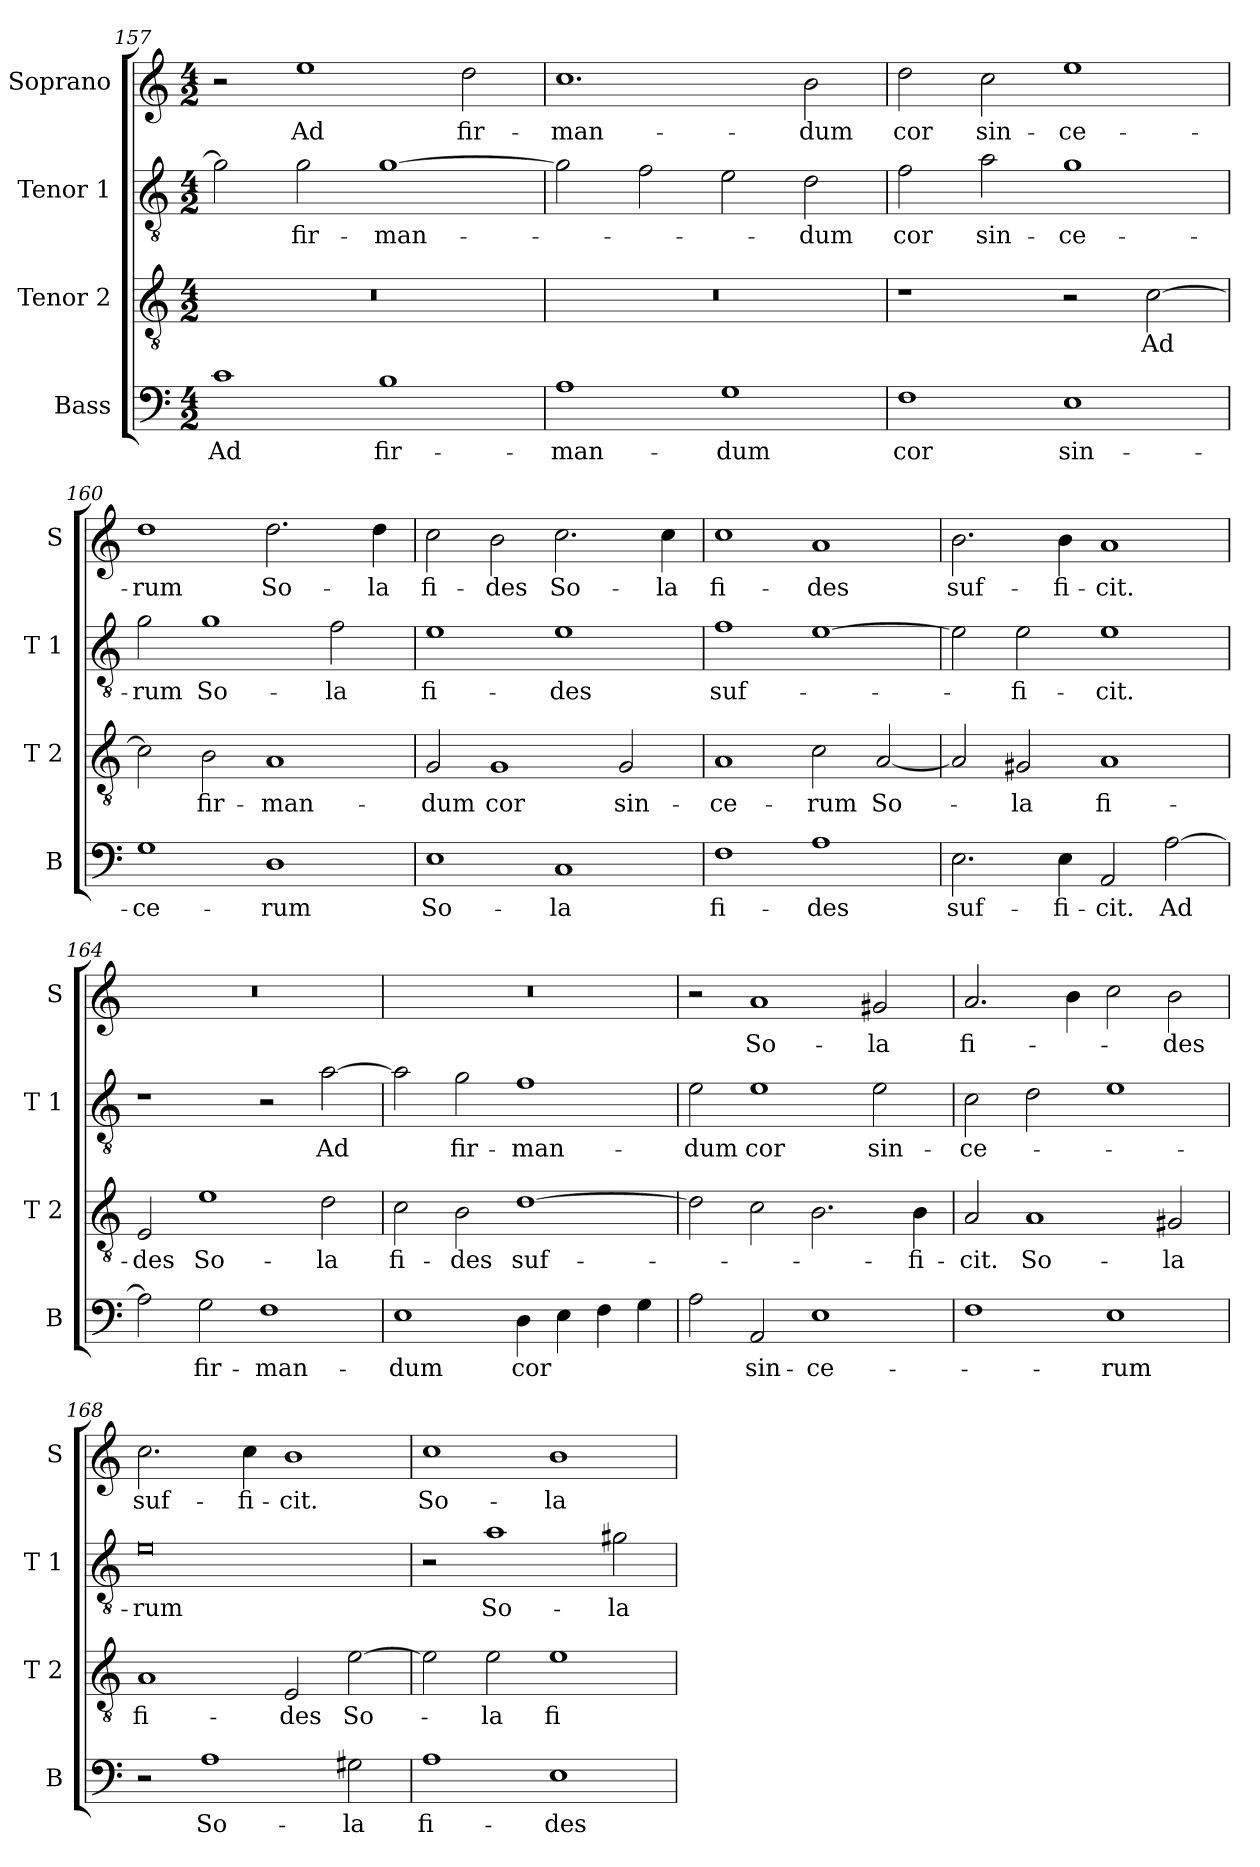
**kern	**text	**kern	**text	**kern	**text	**kern	**text
*part4	*part4	*part3	*part3	*part2	*part2	*part1	*part1
*staff4	*staff4	*staff3	*staff3	*staff2	*staff2	*staff1	*staff1
*I"Bass	*	*I"Tenor 2	*	*I"Tenor 1	*	*I"Soprano	*
*I'B	*	*I'T 2	*	*I'T 1	*	*I'S	*
!!LO:LB:g=z
*clefF4	*	*clefGv2	*	*clefGv2	*	*clefG2	*
*k[]	*	*k[]	*	*k[]	*	*k[]	*
*C:	*	*C:	*	*C:	*	*C:	*
*M4/2	*	*M4/2	*	*M4/2	*	*M4/2	*
=157	=157	=157	=157	=157	=157	=157	=157
!	!LO:LY:b	!	!	!	!	!	!
1c	Ad	0r	.	2g\]	.	2r	.
!	!	!	!	!	!LO:LY:b	!	!LO:LY:b
.	.	.	.	2g\	fir-	1ee	Ad
!	!LO:LY:b	!	!	!	!LO:LY:b	!	!
1B	fir-	.	.	[1g	-man-	.	.
!	!	!	!	!	!	!	!LO:LY:b
.	.	.	.	.	.	2dd\	fir-
=158	=158	=158	=158	=158	=158	=158	=158
!	!LO:LY:b	!	!	!	!	!	!LO:LY:b
1A	-man-	0r	.	2g\]	.	1.cc	-man-
.	.	.	.	2f\	.	.	.
!	!LO:LY:b	!	!	!	!	!	!
1G	-dum	.	.	2e\	.	.	.
!	!	!	!	!	!LO:LY:b	!	!LO:LY:b
.	.	.	.	2d\	-dum	2b\	-dum
=159	=159	=159	=159	=159	=159	=159	=159
!	!LO:LY:b	!	!	!	!LO:LY:b	!	!LO:LY:b
1F	cor	1r	.	2f\	cor	2dd\	cor
!	!	!	!	!	!LO:LY:b	!	!LO:LY:b
.	.	.	.	2a\	sin-	2cc\	sin-
!	!LO:LY:b	!	!	!	!LO:LY:b	!	!LO:LY:b
1E	sin-	2r	.	1g	-ce-	1ee	-ce-
!	!	!	!LO:LY:b	!	!	!	!
.	.	[2c\	Ad	.	.	.	.
=160	=160	=160	=160	=160	=160	=160	=160
!	!LO:LY:b	!	!	!	!LO:LY:b	!	!LO:LY:b
1G	-ce-	2c\]	.	2g\	-rum	1dd	-rum
!	!	!	!LO:LY:b	!	!LO:LY:b	!	!
.	.	2B\	fir-	1g	So-	.	.
!	!LO:LY:b	!	!LO:LY:b	!	!	!	!LO:LY:b
1D	-rum	1A	-man-	.	.	2.dd\	So-
!	!	!	!	!	!LO:LY:b	!	!
.	.	.	.	2f\	-la	.	.
!	!	!	!	!	!	!	!LO:LY:b
.	.	.	.	.	.	4dd\	-la
=161	=161	=161	=161	=161	=161	=161	=161
!	!LO:LY:b	!	!LO:LY:b	!	!LO:LY:b	!	!LO:LY:b
1E	So-	2G/	-dum	1e	fi-	2cc\	fi-
!	!	!	!LO:LY:b	!	!	!	!LO:LY:b
.	.	1G	cor	.	.	2b\	-des
!	!LO:LY:b	!	!	!	!LO:LY:b	!	!LO:LY:b
1C	-la	.	.	1e	-des	2.cc\	So-
!	!	!	!LO:LY:b	!	!	!	!
.	.	2G/	sin-	.	.	.	.
!	!	!	!	!	!	!	!LO:LY:b
.	.	.	.	.	.	4cc\	-la
=162	=162	=162	=162	=162	=162	=162	=162
!	!LO:LY:b	!	!LO:LY:b	!	!LO:LY:b	!	!LO:LY:b
1F	fi-	1A	-ce-	1f	suf-	1cc	fi-
!	!LO:LY:b	!	!LO:LY:b	!	!	!	!LO:LY:b
1A	-des	2c\	-rum	[1e	.	1a	-des
!	!	!	!LO:LY:b	!	!	!	!
.	.	[2A/	So-	.	.	.	.
!!LO:PB:g=z
=163	=163	=163	=163	=163	=163	=163	=163
!	!LO:LY:b	!	!	!	!	!	!LO:LY:b
2.E\	suf-	2A/]	.	2e\]	.	2.b\	suf-
!	!	!	!LO:LY:b	!	!LO:LY:b	!	!
.	.	2G#X/	-la	2e\	-fi-	.	.
!	!LO:LY:b	!	!	!	!	!	!LO:LY:b
4E\	-fi-	.	.	.	.	4b\	-fi-
!	!LO:LY:b	!	!LO:LY:b	!	!LO:LY:b	!	!LO:LY:b
2AA/	-cit.	1A	fi-	1e	-cit.	1a	-cit.
!	!LO:LY:b	!	!	!	!	!	!
[2A\	Ad	.	.	.	.	.	.
=164	=164	=164	=164	=164	=164	=164	=164
!	!	!	!LO:LY:b	!	!	!	!
2A\]	.	2E/	-des	1r	.	0r	.
!	!LO:LY:b	!	!LO:LY:b	!	!	!	!
2G\	fir-	1e	So-	.	.	.	.
!	!LO:LY:b	!	!	!	!	!	!
1F	-man-	.	.	2r	.	.	.
!	!	!	!LO:LY:b	!	!LO:LY:b	!	!
.	.	2d\	-la	[2a\	Ad	.	.
=165	=165	=165	=165	=165	=165	=165	=165
!	!LO:LY:b	!	!LO:LY:b	!	!	!	!
1E	-dum	2c\	fi-	2a\]	.	0r	.
!	!	!	!LO:LY:b	!	!LO:LY:b	!	!
.	.	2B\	-des	2g\	fir-	.	.
!	!LO:LY:b	!	!LO:LY:b	!	!LO:LY:b	!	!
4D\	cor	[1d	suf-	1f	-man-	.	.
4E\	.	.	.	.	.	.	.
4F\	.	.	.	.	.	.	.
4G\	.	.	.	.	.	.	.
=166	=166	=166	=166	=166	=166	=166	=166
!	!	!	!	!	!LO:LY:b	!	!
2A\	.	2d\]	.	2e\	-dum	2r	.
!	!LO:LY:b	!	!	!	!LO:LY:b	!	!LO:LY:b
2AA/	sin-	2c\	.	1e	cor	1a	So-
!	!LO:LY:b	!	!	!	!	!	!
1E	-ce-	2.B\	.	.	.	.	.
!	!	!	!	!	!LO:LY:b	!	!LO:LY:b
.	.	.	.	2e\	sin-	2g#X/	-la
!	!	!	!LO:LY:b	!	!	!	!
.	.	4B\	-fi-	.	.	.	.
=167	=167	=167	=167	=167	=167	=167	=167
!	!	!	!LO:LY:b	!	!LO:LY:b	!	!LO:LY:b
1F	.	2A/	-cit.	2c\	-ce-	2.a/	fi-
!	!	!	!LO:LY:b	!	!	!	!
.	.	1A	So-	2d\	.	.	.
.	.	.	.	.	.	4b\	.
!	!LO:LY:b	!	!	!	!	!	!
1E	-rum	.	.	1e	.	2cc\	.
!	!	!	!LO:LY:b	!	!	!	!LO:LY:b
.	.	2G#X/	-la	.	.	2b\	-des
=168	=168	=168	=168	=168	=168	=168	=168
!	!	!	!LO:LY:b	!	!LO:LY:b	!	!LO:LY:b
2r	.	1A	fi-	0e	-rum	2.cc\	suf-
!	!LO:LY:b	!	!	!	!	!	!
1A	So-	.	.	.	.	.	.
!	!	!	!	!	!	!	!LO:LY:b
.	.	.	.	.	.	4cc\	-fi-
!	!	!	!LO:LY:b	!	!	!	!LO:LY:b
.	.	2E/	-des	.	.	1b	-cit.
!	!LO:LY:b	!	!LO:LY:b	!	!	!	!
2G#X\	-la	[2e\	So-	.	.	.	.
!!LO:LB:g=z
=169	=169	=169	=169	=169	=169	=169	=169
!	!LO:LY:b	!	!	!	!	!	!LO:LY:b
1A	fi-	2e\]	.	2r	.	1cc	So-
!	!	!	!LO:LY:b	!	!LO:LY:b	!	!
.	.	2e\	-la	1a	So-	.	.
!	!LO:LY:b	!	!LO:LY:b	!	!	!	!LO:LY:b
1E	-des	1e	fi-	.	.	1b	-la
!	!	!	!	!	!LO:LY:b	!	!
.	.	.	.	2g#X\	-la	.	.
=	=	=	=	=	=	=	=
*-	*-	*-	*-	*-	*-	*-	*-
